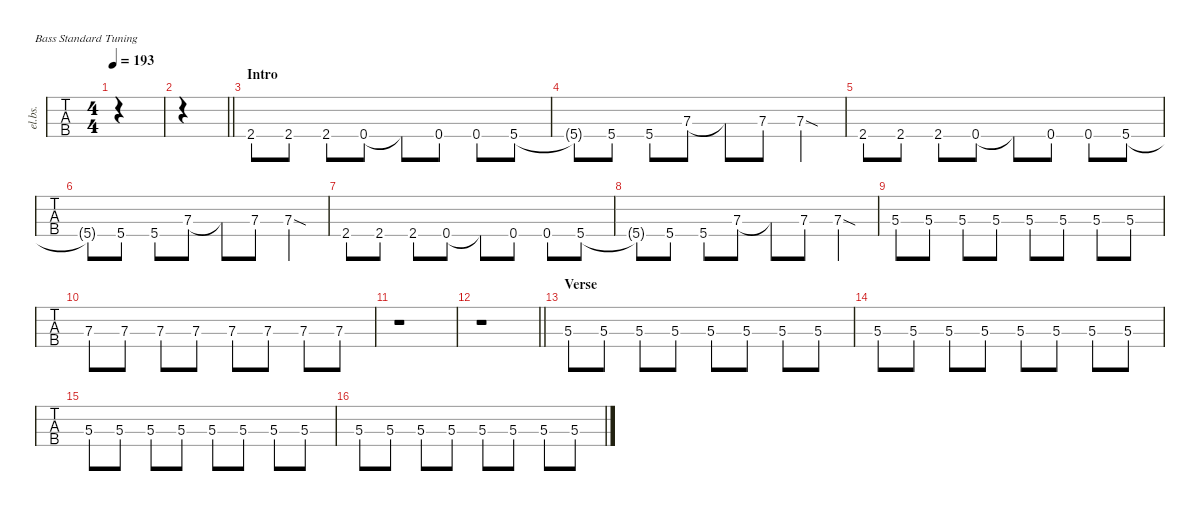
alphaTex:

\defaultSystemsLayout 4
\hideDynamics
\bracketExtendMode nobrackets
\track ("山田リョウ" "el.bs.") {instrument electricbassfinger}
\staff {tabs}
\tuning (G2 D2 A1 E1)
\ts (4 4)
\tempo 193
\clef f4
\ks a
|
\barLineRight lightlight
|
\section ("" "Intro")
2.4{acc #}.8 2.4{acc #}.8 2.4{acc #}.8 0.4{acc forcenatural}.8 0.4{t acc forcenatural}.8 0.4{acc forcenatural}.8 0.4{acc forcenatural}.8 5.4{acc forcenatural}.8 |
5.4{t acc forcenatural}.8 5.4{acc forcenatural}.8 5.4{acc forcenatural}.8 7.3{acc forcenatural}.8 7.3{t acc forcenatural}.8 7.3{acc forcenatural}.8 7.3{sod acc forcenatural}.4 |
2.4{acc #}.8 2.4{acc #}.8 2.4{acc #}.8 0.4{acc forcenatural}.8 0.4{t acc forcenatural}.8 0.4{acc forcenatural}.8 0.4{acc forcenatural}.8 5.4{acc forcenatural}.8 |
5.4{t acc forcenatural}.8 5.4{acc forcenatural}.8 5.4{acc forcenatural}.8 7.3{acc forcenatural}.8 7.3{t acc forcenatural}.8 7.3{acc forcenatural}.8 7.3{sod acc forcenatural}.4 |
2.4{acc #}.8 2.4{acc #}.8 2.4{acc #}.8 0.4{acc forcenatural}.8 0.4{t acc forcenatural}.8 0.4{acc forcenatural}.8 0.4{acc forcenatural}.8 5.4{acc forcenatural}.8 |
5.4{t acc forcenatural}.8 5.4{acc forcenatural}.8 5.4{acc forcenatural}.8 7.3{acc forcenatural}.8 7.3{t acc forcenatural}.8 7.3{acc forcenatural}.8 7.3{sod acc forcenatural}.4 |
5.3{acc forcenatural}.8 5.3{acc forcenatural}.8 5.3{acc forcenatural}.8 5.3{acc forcenatural}.8 5.3{acc forcenatural}.8 5.3{acc forcenatural}.8 5.3{acc forcenatural}.8 5.3{acc forcenatural}.8 |
7.3{acc forcenatural}.8 7.3{acc forcenatural}.8 7.3{acc forcenatural}.8 7.3{acc forcenatural}.8 7.3{acc forcenatural}.8 7.3{acc forcenatural}.8 7.3{acc forcenatural}.8 7.3{acc forcenatural}.8 |
r.1 |
\barLineRight lightlight
r.1 |
\section ("" "Verse")
5.3{acc forcenatural}.8 5.3{acc forcenatural}.8 5.3{acc forcenatural}.8 5.3{acc forcenatural}.8 5.3{acc forcenatural}.8 5.3{acc forcenatural}.8 5.3{acc forcenatural}.8 5.3{acc forcenatural}.8 |
5.3{acc forcenatural}.8 5.3{acc forcenatural}.8 5.3{acc forcenatural}.8 5.3{acc forcenatural}.8 5.3{acc forcenatural}.8 5.3{acc forcenatural}.8 5.3{acc forcenatural}.8 5.3{acc forcenatural}.8 |
5.3{acc forcenatural}.8 5.3{acc forcenatural}.8 5.3{acc forcenatural}.8 5.3{acc forcenatural}.8 5.3{acc forcenatural}.8 5.3{acc forcenatural}.8 5.3{acc forcenatural}.8 5.3{acc forcenatural}.8 |
5.3{acc forcenatural}.8 5.3{acc forcenatural}.8 5.3{acc forcenatural}.8 5.3{acc forcenatural}.8 5.3{acc forcenatural}.8 5.3{acc forcenatural}.8 5.3{acc forcenatural}.8 5.3{acc forcenatural}.8
